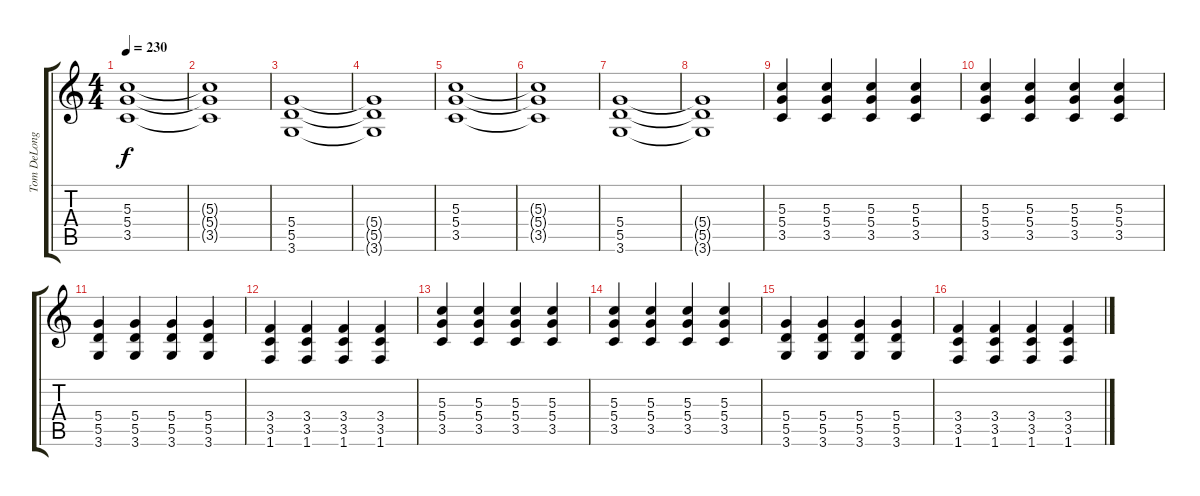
\track ("Tom DeLonge" "Tom DeLong") {instrument distortionguitar}
\staff {score tabs}
\tuning (E4 B3 G3 D3 A2 E2) {hide}
\ts (4 4)
\tempo 230
\clef g2
\ks c
(5.3 5.4 3.5).1{dy f} |
(5.3{t} 5.4{t} 3.5{t}).1 |
(5.4 5.5 3.6).1 |
(5.4{t} 5.5{t} 3.6{t}).1 |
(5.3 5.4 3.5).1 |
(5.3{t} 5.4{t} 3.5{t}).1 |
(5.4 5.5 3.6).1 |
(5.4{t} 5.5{t} 3.6{t}).1 |
(5.3 5.4 3.5).4 (5.3 5.4 3.5).4 (5.3 5.4 3.5).4 (5.3 5.4 3.5).4 |
(5.3 5.4 3.5).4 (5.3 5.4 3.5).4 (5.3 5.4 3.5).4 (5.3 5.4 3.5).4 |
(5.4 5.5 3.6).4 (5.4 5.5 3.6).4 (5.4 5.5 3.6).4 (5.4 5.5 3.6).4 |
(3.4 3.5 1.6).4 (3.4 3.5 1.6).4 (3.4 3.5 1.6).4 (3.4 3.5 1.6).4 |
(5.3 5.4 3.5).4 (5.3 5.4 3.5).4 (5.3 5.4 3.5).4 (5.3 5.4 3.5).4 |
(5.3 5.4 3.5).4 (5.3 5.4 3.5).4 (5.3 5.4 3.5).4 (5.3 5.4 3.5).4 |
(5.4 5.5 3.6).4 (5.4 5.5 3.6).4 (5.4 5.5 3.6).4 (5.4 5.5 3.6).4 |
(3.4 3.5 1.6).4 (3.4 3.5 1.6).4 (3.4 3.5 1.6).4 (3.4 3.5 1.6).4
